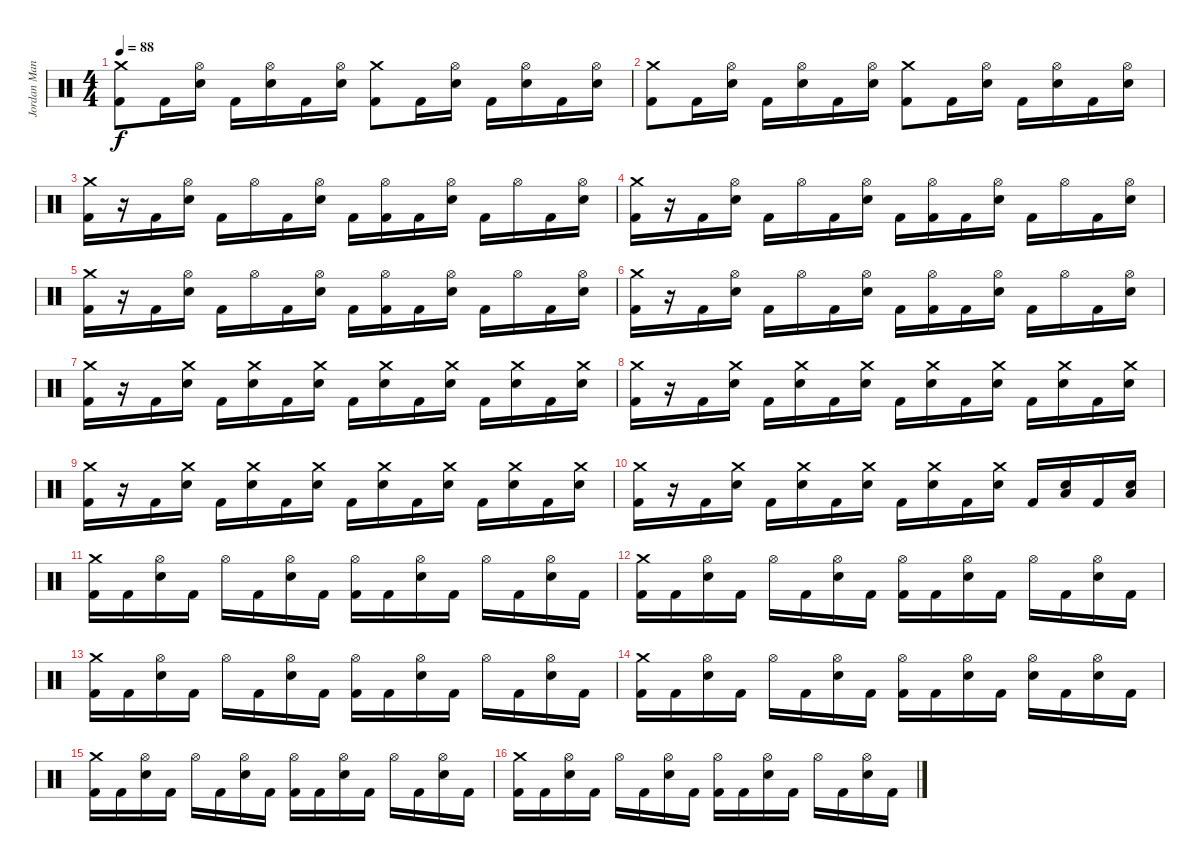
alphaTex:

\track ("Jordan Mancino" "Jordan Man") {instrument percussion}
\staff {score}
\articulation defaults
\ts (4 4)
\tempo 88
\clef neutral
\ks c
("Crash medium (hit)" "Kick (hit) 2").8{dy f} "Kick (hit) 2".16 ("Hi-Hat (open)" "Electric Snare (hit)").16 "Kick (hit) 2".16 ("Hi-Hat (open)" "Electric Snare (hit)").16 "Kick (hit) 2".16 ("Hi-Hat (open)" "Electric Snare (hit)").16 ("Crash medium (hit)" "Kick (hit) 2").8 "Kick (hit) 2".16 ("Hi-Hat (open)" "Electric Snare (hit)").16 "Kick (hit) 2".16 ("Hi-Hat (open)" "Electric Snare (hit)").16 "Kick (hit) 2".16 ("Hi-Hat (open)" "Electric Snare (hit)").16 |
("Crash medium (hit)" "Kick (hit) 2").8 "Kick (hit) 2".16 ("Hi-Hat (open)" "Electric Snare (hit)").16 "Kick (hit) 2".16 ("Hi-Hat (open)" "Electric Snare (hit)").16 "Kick (hit) 2".16 ("Hi-Hat (open)" "Electric Snare (hit)").16 ("Crash medium (hit)" "Kick (hit) 2").8 "Kick (hit) 2".16 ("Hi-Hat (open)" "Electric Snare (hit)").16 "Kick (hit) 2".16 ("Hi-Hat (open)" "Electric Snare (hit)").16 "Kick (hit) 2".16 ("Hi-Hat (open)" "Electric Snare (hit)").16 |
("Crash medium (hit)" "Kick (hit) 2").16 r.16 "Kick (hit) 2".16 ("Hi-Hat (open)" "Electric Snare (hit)").16 "Kick (hit) 2".16 "Hi-Hat (open)".16 "Kick (hit) 2".16 ("Hi-Hat (open)" "Electric Snare (hit)").16 "Kick (hit) 2".16 ("Hi-Hat (open)" "Kick (hit) 2").16 "Kick (hit) 2".16 ("Hi-Hat (open)" "Electric Snare (hit)").16 "Kick (hit) 2".16 "Hi-Hat (open)".16 "Kick (hit) 2".16 ("Hi-Hat (open)" "Electric Snare (hit)").16 |
("Crash medium (hit)" "Kick (hit) 2").16 r.16 "Kick (hit) 2".16 ("Hi-Hat (open)" "Electric Snare (hit)").16 "Kick (hit) 2".16 "Hi-Hat (open)".16 "Kick (hit) 2".16 ("Hi-Hat (open)" "Electric Snare (hit)").16 "Kick (hit) 2".16 ("Hi-Hat (open)" "Kick (hit) 2").16 "Kick (hit) 2".16 ("Hi-Hat (open)" "Electric Snare (hit)").16 "Kick (hit) 2".16 "Hi-Hat (open)".16 "Kick (hit) 2".16 ("Hi-Hat (open)" "Electric Snare (hit)").16 |
("Crash medium (hit)" "Kick (hit) 2").16 r.16 "Kick (hit) 2".16 ("Hi-Hat (open)" "Electric Snare (hit)").16 "Kick (hit) 2".16 "Hi-Hat (open)".16 "Kick (hit) 2".16 ("Hi-Hat (open)" "Electric Snare (hit)").16 "Kick (hit) 2".16 ("Hi-Hat (open)" "Kick (hit) 2").16 "Kick (hit) 2".16 ("Hi-Hat (open)" "Electric Snare (hit)").16 "Kick (hit) 2".16 "Hi-Hat (open)".16 "Kick (hit) 2".16 ("Hi-Hat (open)" "Electric Snare (hit)").16 |
("Crash medium (hit)" "Kick (hit) 2").16 r.16 "Kick (hit) 2".16 ("Hi-Hat (open)" "Electric Snare (hit)").16 "Kick (hit) 2".16 "Hi-Hat (open)".16 "Kick (hit) 2".16 ("Hi-Hat (open)" "Electric Snare (hit)").16 "Kick (hit) 2".16 ("Hi-Hat (open)" "Kick (hit) 2").16 "Kick (hit) 2".16 ("Hi-Hat (open)" "Electric Snare (hit)").16 "Kick (hit) 2".16 "Hi-Hat (open)".16 "Kick (hit) 2".16 ("Hi-Hat (open)" "Electric Snare (hit)").16 |
("Crash medium (hit)" "Kick (hit) 2").16 r.16 "Kick (hit) 2".16 ("Crash medium (hit)" "Electric Snare (hit)").16 "Kick (hit) 2".16 ("Crash medium (hit)" "Electric Snare (hit)").16 "Kick (hit) 2".16 ("Crash medium (hit)" "Electric Snare (hit)").16 "Kick (hit) 2".16 ("Crash medium (hit)" "Electric Snare (hit)").16 "Kick (hit) 2".16 ("Crash medium (hit)" "Electric Snare (hit)").16 "Kick (hit) 2".16 ("Crash medium (hit)" "Electric Snare (hit)").16 "Kick (hit) 2".16 ("Crash medium (hit)" "Electric Snare (hit)").16 |
("Crash medium (hit)" "Kick (hit) 2").16 r.16 "Kick (hit) 2".16 ("Crash medium (hit)" "Electric Snare (hit)").16 "Kick (hit) 2".16 ("Crash medium (hit)" "Electric Snare (hit)").16 "Kick (hit) 2".16 ("Crash medium (hit)" "Electric Snare (hit)").16 "Kick (hit) 2".16 ("Crash medium (hit)" "Electric Snare (hit)").16 "Kick (hit) 2".16 ("Crash medium (hit)" "Electric Snare (hit)").16 "Kick (hit) 2".16 ("Crash medium (hit)" "Electric Snare (hit)").16 "Kick (hit) 2".16 ("Crash medium (hit)" "Electric Snare (hit)").16 |
("Crash medium (hit)" "Kick (hit) 2").16 r.16 "Kick (hit) 2".16 ("Crash medium (hit)" "Electric Snare (hit)").16 "Kick (hit) 2".16 ("Crash medium (hit)" "Electric Snare (hit)").16 "Kick (hit) 2".16 ("Crash medium (hit)" "Electric Snare (hit)").16 "Kick (hit) 2".16 ("Crash medium (hit)" "Electric Snare (hit)").16 "Kick (hit) 2".16 ("Crash medium (hit)" "Electric Snare (hit)").16 "Kick (hit) 2".16 ("Crash medium (hit)" "Electric Snare (hit)").16 "Kick (hit) 2".16 ("Crash medium (hit)" "Electric Snare (hit)").16 |
("Crash medium (hit)" "Kick (hit) 2").16 r.16 "Kick (hit) 2".16 ("Crash medium (hit)" "Electric Snare (hit)").16 "Kick (hit) 2".16 ("Crash medium (hit)" "Electric Snare (hit)").16 "Kick (hit) 2".16 ("Crash medium (hit)" "Electric Snare (hit)").16 "Kick (hit) 2".16 ("Crash medium (hit)" "Electric Snare (hit)").16 "Kick (hit) 2".16 ("Crash medium (hit)" "Electric Snare (hit)").16 "Kick (hit) 2".16 ("Electric Snare (hit)" "Low Floor Tom (hit)").16 "Kick (hit) 2".16 ("Electric Snare (hit)" "Low Floor Tom (hit)").16 |
("Crash medium (hit)" "Kick (hit) 2").16 "Kick (hit) 2".16 ("Hi-Hat (open)" "Electric Snare (hit)").16 "Kick (hit) 2".16 "Hi-Hat (open)".16 "Kick (hit) 2".16 ("Hi-Hat (open)" "Electric Snare (hit)").16 "Kick (hit) 2".16 ("Hi-Hat (open)" "Kick (hit) 2").16 "Kick (hit) 2".16 ("Hi-Hat (open)" "Electric Snare (hit)").16 "Kick (hit) 2".16 "Hi-Hat (open)".16 "Kick (hit) 2".16 ("Hi-Hat (open)" "Electric Snare (hit)").16 "Kick (hit) 2".16 |
("Crash medium (hit)" "Kick (hit) 2").16 "Kick (hit) 2".16 ("Hi-Hat (open)" "Electric Snare (hit)").16 "Kick (hit) 2".16 "Hi-Hat (open)".16 "Kick (hit) 2".16 ("Hi-Hat (open)" "Electric Snare (hit)").16 "Kick (hit) 2".16 ("Hi-Hat (open)" "Kick (hit) 2").16 "Kick (hit) 2".16 ("Hi-Hat (open)" "Electric Snare (hit)").16 "Kick (hit) 2".16 "Hi-Hat (open)".16 "Kick (hit) 2".16 ("Hi-Hat (open)" "Electric Snare (hit)").16 "Kick (hit) 2".16 |
("Crash medium (hit)" "Kick (hit) 2").16 "Kick (hit) 2".16 ("Hi-Hat (open)" "Electric Snare (hit)").16 "Kick (hit) 2".16 "Hi-Hat (open)".16 "Kick (hit) 2".16 ("Hi-Hat (open)" "Electric Snare (hit)").16 "Kick (hit) 2".16 ("Hi-Hat (open)" "Kick (hit) 2").16 "Kick (hit) 2".16 ("Hi-Hat (open)" "Electric Snare (hit)").16 "Kick (hit) 2".16 "Hi-Hat (open)".16 "Kick (hit) 2".16 ("Hi-Hat (open)" "Electric Snare (hit)").16 "Kick (hit) 2".16 |
("Crash medium (hit)" "Kick (hit) 2").16 "Kick (hit) 2".16 ("Hi-Hat (open)" "Electric Snare (hit)").16 "Kick (hit) 2".16 "Hi-Hat (open)".16 "Kick (hit) 2".16 ("Hi-Hat (open)" "Electric Snare (hit)").16 "Kick (hit) 2".16 ("Hi-Hat (open)" "Kick (hit) 2").16 "Kick (hit) 2".16 ("Hi-Hat (open)" "Electric Snare (hit)").16 "Kick (hit) 2".16 ("Hi-Hat (open)" "Electric Snare (hit)").16 "Kick (hit) 2".16 ("Hi-Hat (open)" "Electric Snare (hit)").16 "Kick (hit) 2".16 |
("Crash medium (hit)" "Kick (hit) 2").16 "Kick (hit) 2".16 ("Hi-Hat (open)" "Electric Snare (hit)").16 "Kick (hit) 2".16 "Hi-Hat (open)".16 "Kick (hit) 2".16 ("Hi-Hat (open)" "Electric Snare (hit)").16 "Kick (hit) 2".16 ("Hi-Hat (open)" "Kick (hit) 2").16 "Kick (hit) 2".16 ("Hi-Hat (open)" "Electric Snare (hit)").16 "Kick (hit) 2".16 "Hi-Hat (open)".16 "Kick (hit) 2".16 ("Hi-Hat (open)" "Electric Snare (hit)").16 "Kick (hit) 2".16 |
("Crash medium (hit)" "Kick (hit) 2").16 "Kick (hit) 2".16 ("Hi-Hat (open)" "Electric Snare (hit)").16 "Kick (hit) 2".16 "Hi-Hat (open)".16 "Kick (hit) 2".16 ("Hi-Hat (open)" "Electric Snare (hit)").16 "Kick (hit) 2".16 ("Hi-Hat (open)" "Kick (hit) 2").16 "Kick (hit) 2".16 ("Hi-Hat (open)" "Electric Snare (hit)").16 "Kick (hit) 2".16 "Hi-Hat (open)".16 "Kick (hit) 2".16 ("Hi-Hat (open)" "Electric Snare (hit)").16 "Kick (hit) 2".16
